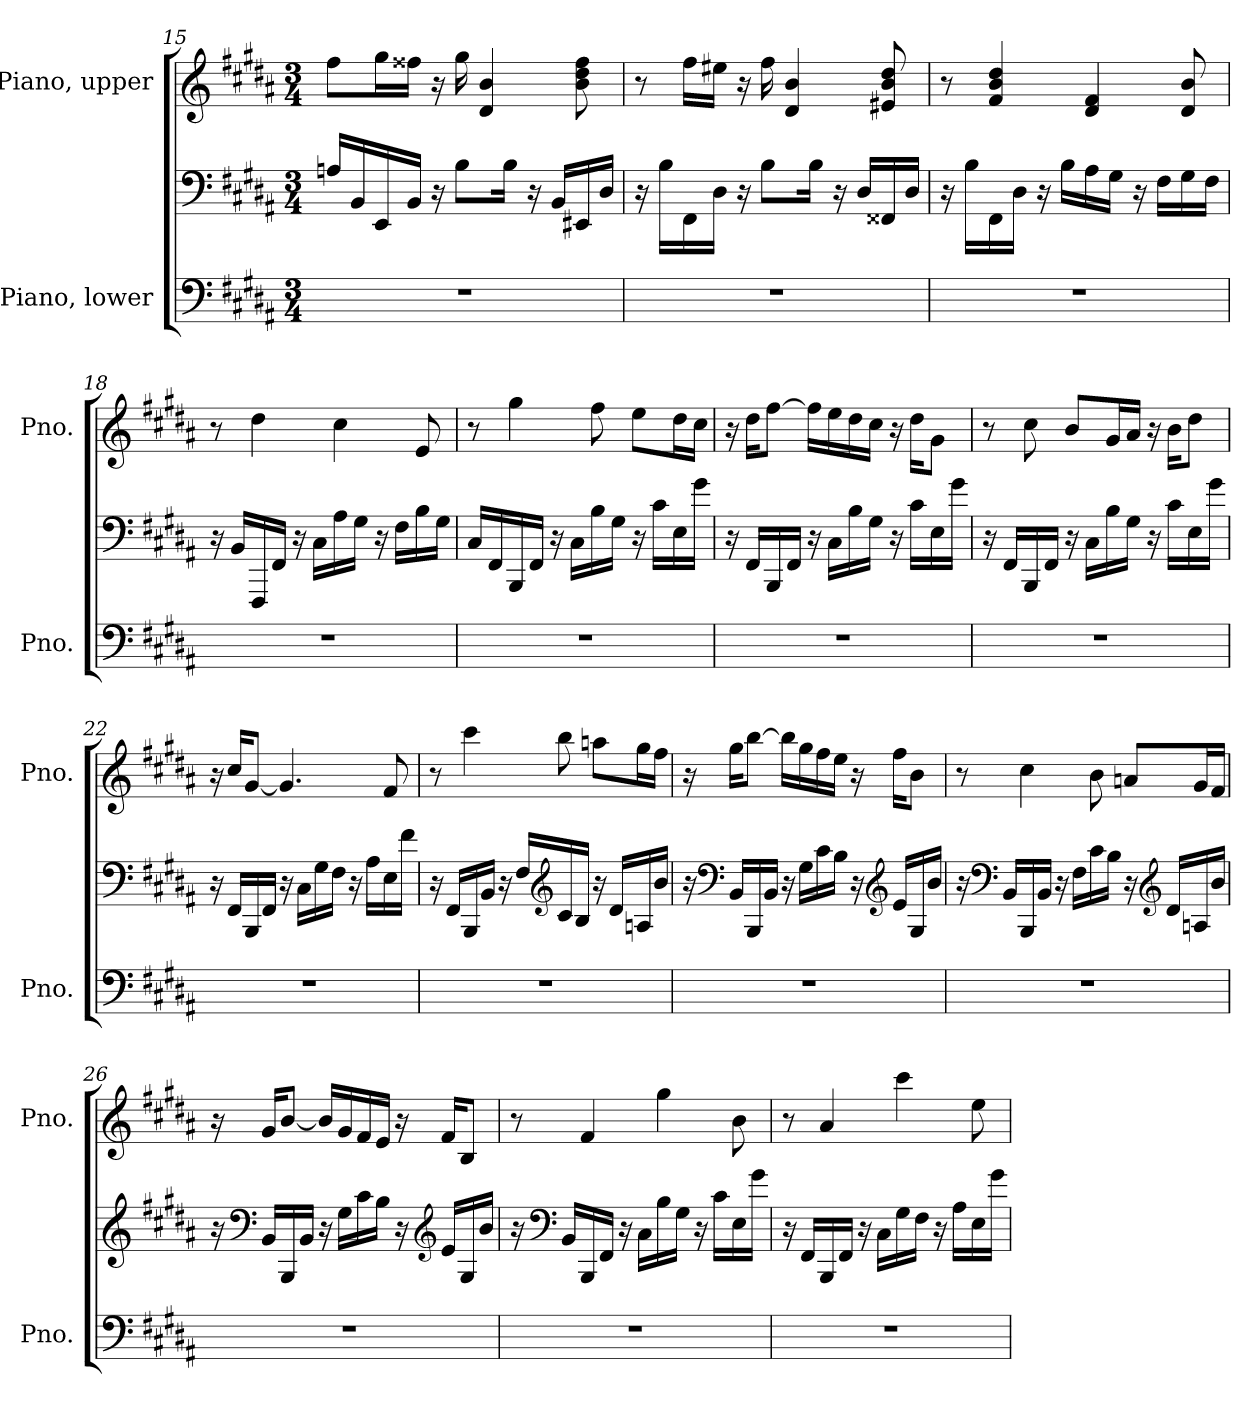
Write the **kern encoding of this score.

**kern	**kern	**kern
*part2	*part2	*part1
*staff3	*staff2	*staff1
*I"Piano, lower	*	*I"Piano, upper
*I'Pno.	*	*I'Pno.
*clefF4	*clefF4	*clefG2
*k[f#c#g#d#a#]	*k[f#c#g#d#a#]	*k[f#c#g#d#a#]
*M3/4	*M3/4	*M3/4
=15	=15	=15
2.r	16An/LL	8ff#\L
.	16BB/	.
.	16EE/	16gg#\L
.	16BB/JJ	16ff##X\JJ
.	16r	16r
.	8B\L	16gg#\
.	.	4d#/ 4b/
.	16B\Jk	.
.	16r	.
.	16BB/LL	.
.	16EE#X/	8b\ 8dd#\ 8ff##\
.	16D#/JJ	.
!!LO:LB:g=z
=16	=16	=16
2.r	16r	8r
.	16B\LL	.
.	16FF#\	16ff#\LL
.	16D#\JJ	16ee#X\JJ
.	16r	16r
.	8B\L	16ff#\
.	.	4d#/ 4b/
.	16B\Jk	.
.	16r	.
.	16D#/LL	.
.	16FF##X/	8e#X/ 8b/ 8dd#/
.	16D#/JJ	.
=17	=17	=17
2.r	16r	8r
.	16B\LL	.
.	16FF#\	4f#/ 4b/ 4dd#/
.	16D#\JJ	.
.	16r	.
.	16B\LL	.
.	16A#\	4d#/ 4f#/
.	16G#\JJ	.
.	16r	.
.	16F#\LL	.
.	16G#\	8d#/ 8b/
.	16F#\JJ	.
=18	=18	=18
2.r	16r	8r
.	16BB/LL	.
.	16FFF#/	4dd#\
.	16FF#/JJ	.
.	16r	.
.	16C#\LL	.
.	16A#\	4cc#\
.	16G#\JJ	.
.	16r	.
.	16F#\LL	.
.	16B\	8e/
.	16G#\JJ	.
!!LO:PB:g=z
=19	=19	=19
2.r	16C#/LL	8r
.	16FF#/	.
.	16BBB/	4gg#\
.	16FF#/JJ	.
.	16r	.
.	16C#\LL	.
.	16B\	8ff#\
.	16G#\JJ	.
.	16r	8ee\L
.	16c#\LL	.
.	16E\	16dd#\L
.	16g#\JJ	16cc#\JJ
=20	=20	=20
2.r	16r	16r
.	16FF#/LL	16dd#\KL
.	16BBB/	[8ff#\J
.	16FF#/JJ	.
.	16r	16ff#\LL]
.	16C#\LL	16ee\
.	16B\	16dd#\
.	16G#\JJ	16cc#\JJ
.	16r	16r
.	16c#\LL	16dd#\KL
.	16E\	8g#\J
.	16g#\JJ	.
=21	=21	=21
2.r	16r	8r
.	16FF#/LL	.
.	16BBB/	8cc#\
.	16FF#/JJ	.
.	16r	8b/L
.	16C#\LL	.
.	16B\	16g#/L
.	16G#\JJ	16a#/JJ
.	16r	16r
.	16c#\LL	16b\KL
.	16E\	8dd#\J
.	16g#\JJ	.
!!LO:LB:g=z
=22	=22	=22
2.r	16r	16r
.	16FF#/LL	16cc#/KL
.	16BBB/	[8g#/J
.	16FF#/JJ	.
.	16r	4.g#/]
.	16C#\LL	.
.	16G#\	.
.	16F#\JJ	.
.	16r	.
.	16A#\LL	.
.	16E\	8f#/
.	16f#\JJ	.
=23	=23	=23
2.r	16r	8r
.	16FF#/LL	.
.	16BBB/	4ccc#\
.	16BB/JJ	.
.	16r	.
.	16F#/LL	.
*	*clefG2	*
.	16c#/	8bb\
.	16B/JJ	.
.	16r	8aan\L
.	16d#/LL	.
.	16An/	16gg#\L
.	16b/JJ	16ff#\JJ
!!LO:LB:g=z
=24	=24	=24
2.r	16r	16r
*	*clefF4	*
.	16BB/LL	16gg#\KL
.	16BBB/	[8bb\J
.	16BB/JJ	.
.	16r	16bb\LL]
.	16G#\LL	16gg#\
.	16c#\	16ff#\
.	16B\JJ	16ee\JJ
.	16r	16r
*	*clefG2	*
.	16e/LL	16ff#\KL
.	16G#/	8b\J
.	16b/JJ	.
=25	=25	=25
2.r	16r	8r
*	*clefF4	*
.	16BB/LL	.
.	16BBB/	4cc#\
.	16BB/JJ	.
.	16r	.
.	16F#\LL	.
.	16c#\	8b\
.	16B\JJ	.
.	16r	8an/L
*	*clefG2	*
.	16d#/LL	.
.	16An/	16g#/L
.	16b/JJ	16f#/JJ
!!LO:LB:g=z
=26	=26	=26
2.r	16r	16r
*	*clefF4	*
.	16BB/LL	16g#/KL
.	16BBB/	[8b/J
.	16BB/JJ	.
.	16r	16b/LL]
.	16G#\LL	16g#/
.	16c#\	16f#/
.	16B\JJ	16e/JJ
.	16r	16r
*	*clefG2	*
.	16e/LL	16f#/KL
.	16G#/	8B/J
.	16b/JJ	.
=27	=27	=27
2.r	16r	8r
*	*clefF4	*
.	16BB/LL	.
.	16BBB/	4f#/
.	16FF#/JJ	.
.	16r	.
.	16C#\LL	.
.	16B\	4gg#\
.	16G#\JJ	.
.	16r	.
.	16c#\LL	.
.	16E\	8b\
.	16g#\JJ	.
=28	=28	=28
2.r	16r	8r
.	16FF#/LL	.
.	16BBB/	4a#/
.	16FF#/JJ	.
.	16r	.
.	16C#\LL	.
.	16G#\	4ccc#\
.	16F#\JJ	.
.	16r	.
.	16A#\LL	.
.	16E\	8ee\
.	16g#\JJ	.
=	=	=
*-	*-	*-
